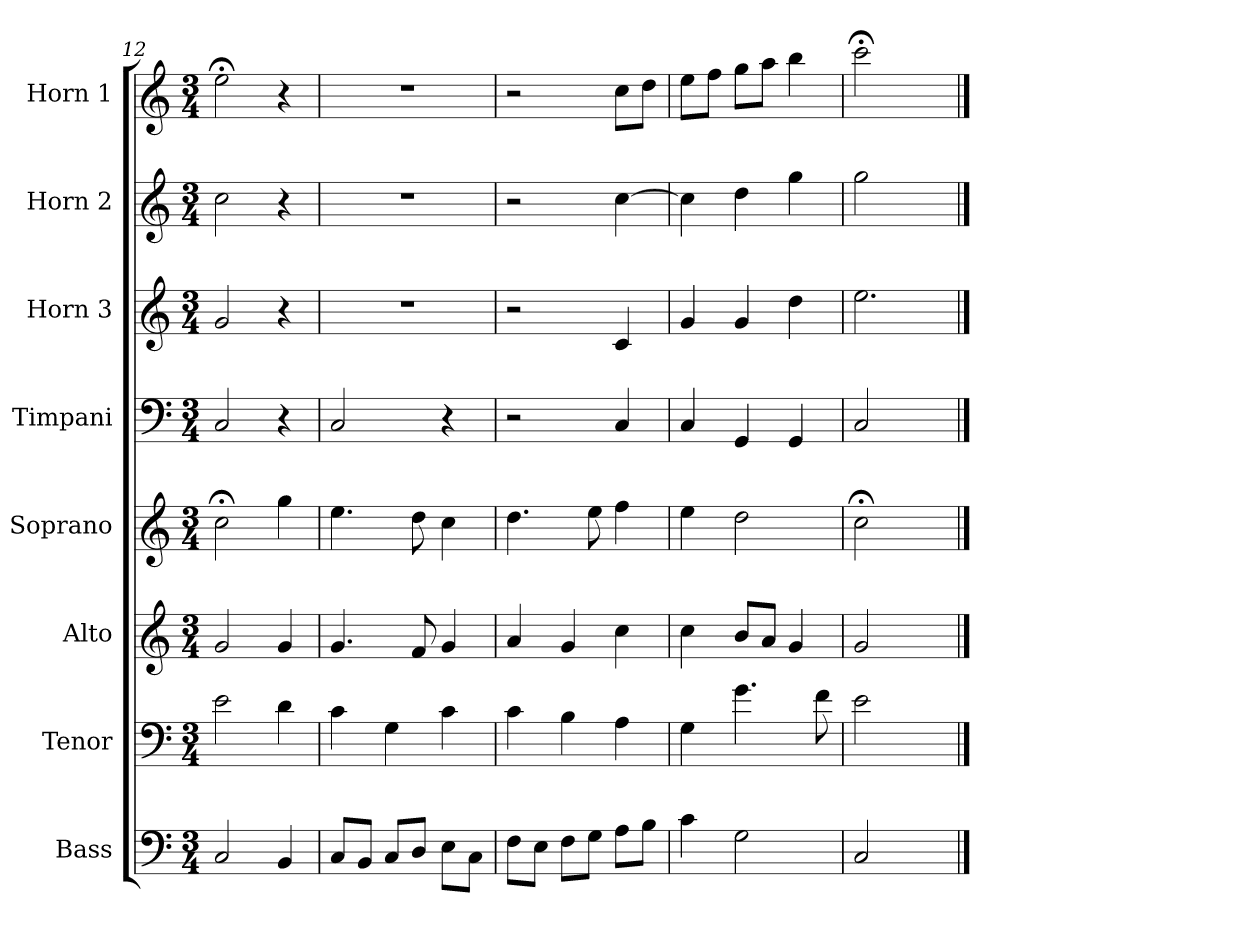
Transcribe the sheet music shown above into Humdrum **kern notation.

**kern	**kern	**kern	**kern	**kern	**kern	**kern	**kern
*part8	*part7	*part6	*part5	*part4	*part3	*part2	*part1
*staff8	*staff7	*staff6	*staff5	*staff4	*staff3	*staff2	*staff1
*I"Bass	*I"Tenor	*I"Alto	*I"Soprano	*I"Timpani	*I"Horn 3	*I"Horn 2	*I"Horn 1
*I'B.	*I'T.	*I'A.	*I'S.	*I'Timp	*I'Hn	*I'Hn	*I'Hn
*clefF4	*clefF4	*clefG2	*clefG2	*clefF4	*clefG2	*clefG2	*clefG2
*	*	*	*	*	*ITrd4c7	*ITrd4c7	*ITrd4c7
*k[]	*k[]	*k[]	*k[]	*k[]	*k[b-]	*k[b-]	*k[b-]
*C:	*C:	*C:	*C:	*C:	*F:	*F:	*F:
*M3/4	*M3/4	*M3/4	*M3/4	*M3/4	*M3/4	*M3/4	*M3/4
=12	=12	=12	=12	=12	=12	=12	=12
2C/	2e\	2g/	2cc;<\	2C/	2c/	2f\	2a;<\
4BB/	4d\	4g/	4gg\	4r	4r	4r	4r
=13	=13	=13	=13	=13	=13	=13	=13
!	!	!	!	!	!LO:N:vis=2	!LO:N:vis=2	!LO:N:vis=2
8C/L	4c\	4.g/	4.ee\	2C/	2.r	2.r	2.r
8BB/J	.	.	.	.	.	.	.
8C/L	4G\	.	.	.	.	.	.
8D/J	.	8f/	8dd\	.	.	.	.
8E\L	4c\	4g/	4cc\	4r	.	.	.
8C\J	.	.	.	.	.	.	.
=14	=14	=14	=14	=14	=14	=14	=14
8F\L	4c\	4a/	4.dd\	2r	2r	2r	2r
8E\J	.	.	.	.	.	.	.
8F\L	4B\	4g/	.	.	.	.	.
8G\J	.	.	8ee\	.	.	.	.
8A\L	4A\	4cc\	4ff\	4C/	4F/	[4f\	8f\L
8B\J	.	.	.	.	.	.	8g\J
=15	=15	=15	=15	=15	=15	=15	=15
4c\	4G\	4cc\	4ee\	4C/	4c/	4f\]	8a\L
.	.	.	.	.	.	.	8b-\J
2G\	4.g\	8b/L	2dd\	4GG/	4c/	4g\	8cc\L
.	.	8a/J	.	.	.	.	8dd\J
.	.	4g/	.	4GG/	4g\	4cc\	4ee\
.	8f\	.	.	.	.	.	.
=16	=16	=16	=16	=16	=16	=16	=16
2C/	2e\	2g/	2cc;<\	2C/	2.a\	2cc\	2ff;<\
4ryy	4ryy	4ryy	4ryy	4ryy	.	4ryy	4ryy
==	==	==	==	==	==	==	==
*-	*-	*-	*-	*-	*-	*-	*-
